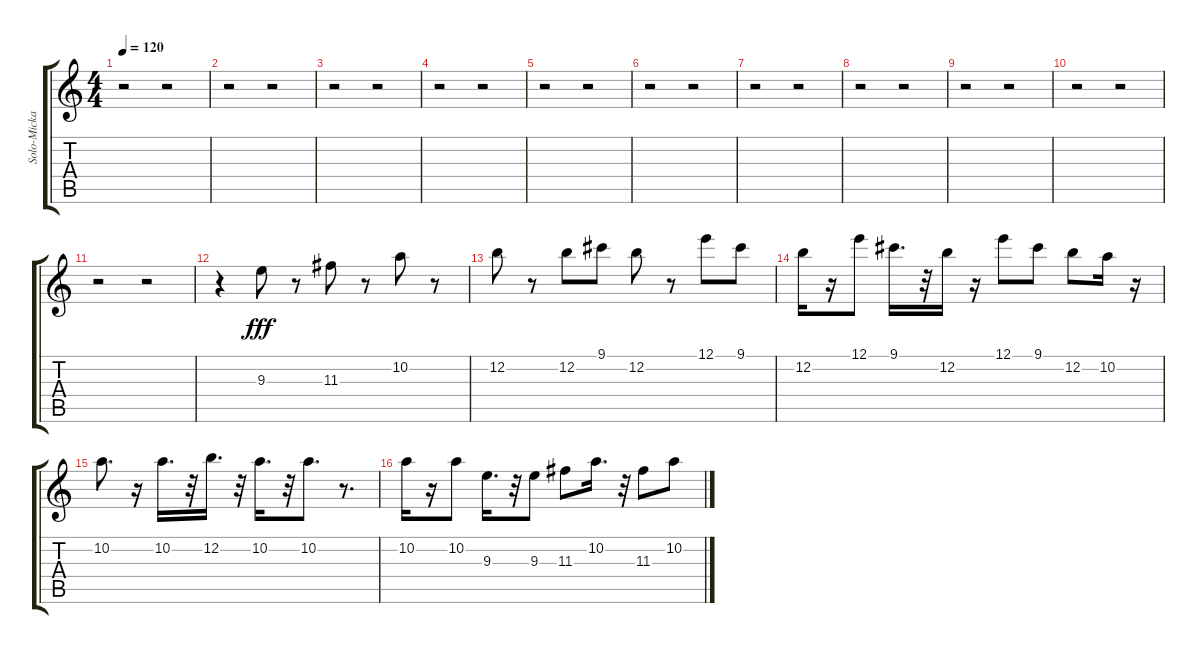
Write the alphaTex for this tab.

\track ("Solo-Mickaël" "Solo-Micka") {instrument electricguitarjazz}
\staff {score tabs}
\tuning (E4 B3 G3 D3 A2 E2) {hide}
\ts (4 4)
\tempo 120
\clef g2
\ks c
r.2{dy fff} r.2 |
r.2 r.2 |
r.2 r.2 |
r.2 r.2 |
r.2 r.2 |
r.2 r.2 |
r.2 r.2 |
r.2 r.2 |
r.2 r.2 |
r.2 r.2 |
r.2 r.2 |
r.4 9.3.8 r.8 11.3.8 r.8 10.2.8 r.8 |
12.2.8 r.8 12.2.8 9.1.8 12.2.8 r.8 12.1.8 9.1.8 |
12.2.16 r.16 12.1.8 9.1.16{d} r.32 12.2.16 r.16 12.1.8 9.1.8 12.2.8 10.2.16 r.16 |
10.2.8{d} r.16 10.2.16{d} r.32 12.2.16{d} r.32 10.2.16{d} r.32 10.2.8{d} r.8{d} |
10.2.16 r.16 10.2.8 9.3.16{d} r.32 9.3.8 11.3.8 10.2.16{d} r.32 11.3.8 10.2.8
